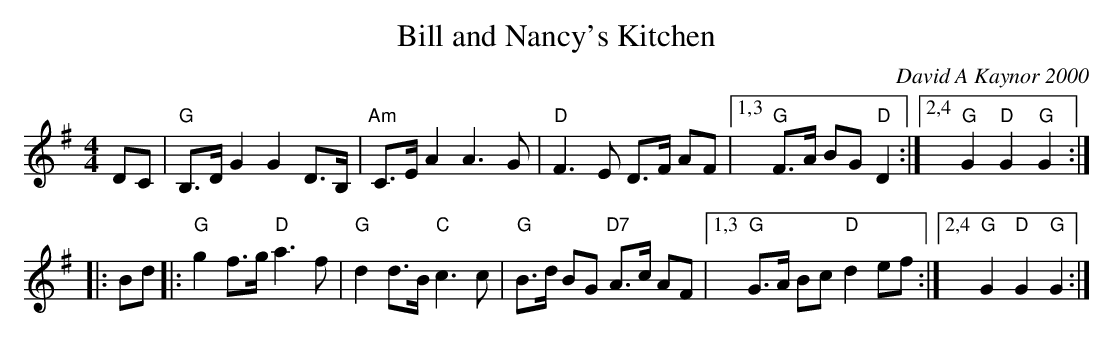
X:1
T: Bill and Nancy's Kitchen
C: David A Kaynor 2000
M: 4/4
L: 1/8
K: Go
DC |\
"G"B,>D G2 G2 D>B, | "Am"C>E A2 A3 G | "D"F3 E D>F AF |\
[1,3 "G"F>A BG "D"D2 :|[2,4 "G"G2 "D"G2 "G"G2 :|
|: Bd |:\
"G"g2 f>g "D"a3 f | "G"d2 d>B "C"c3 c | "G"B>d BG "D7"A>c AF |\
[1,3 "G"G>A Bc "D"d2 ef :|[2,4 "G"G2 "D"G2 "G"G2 :|
